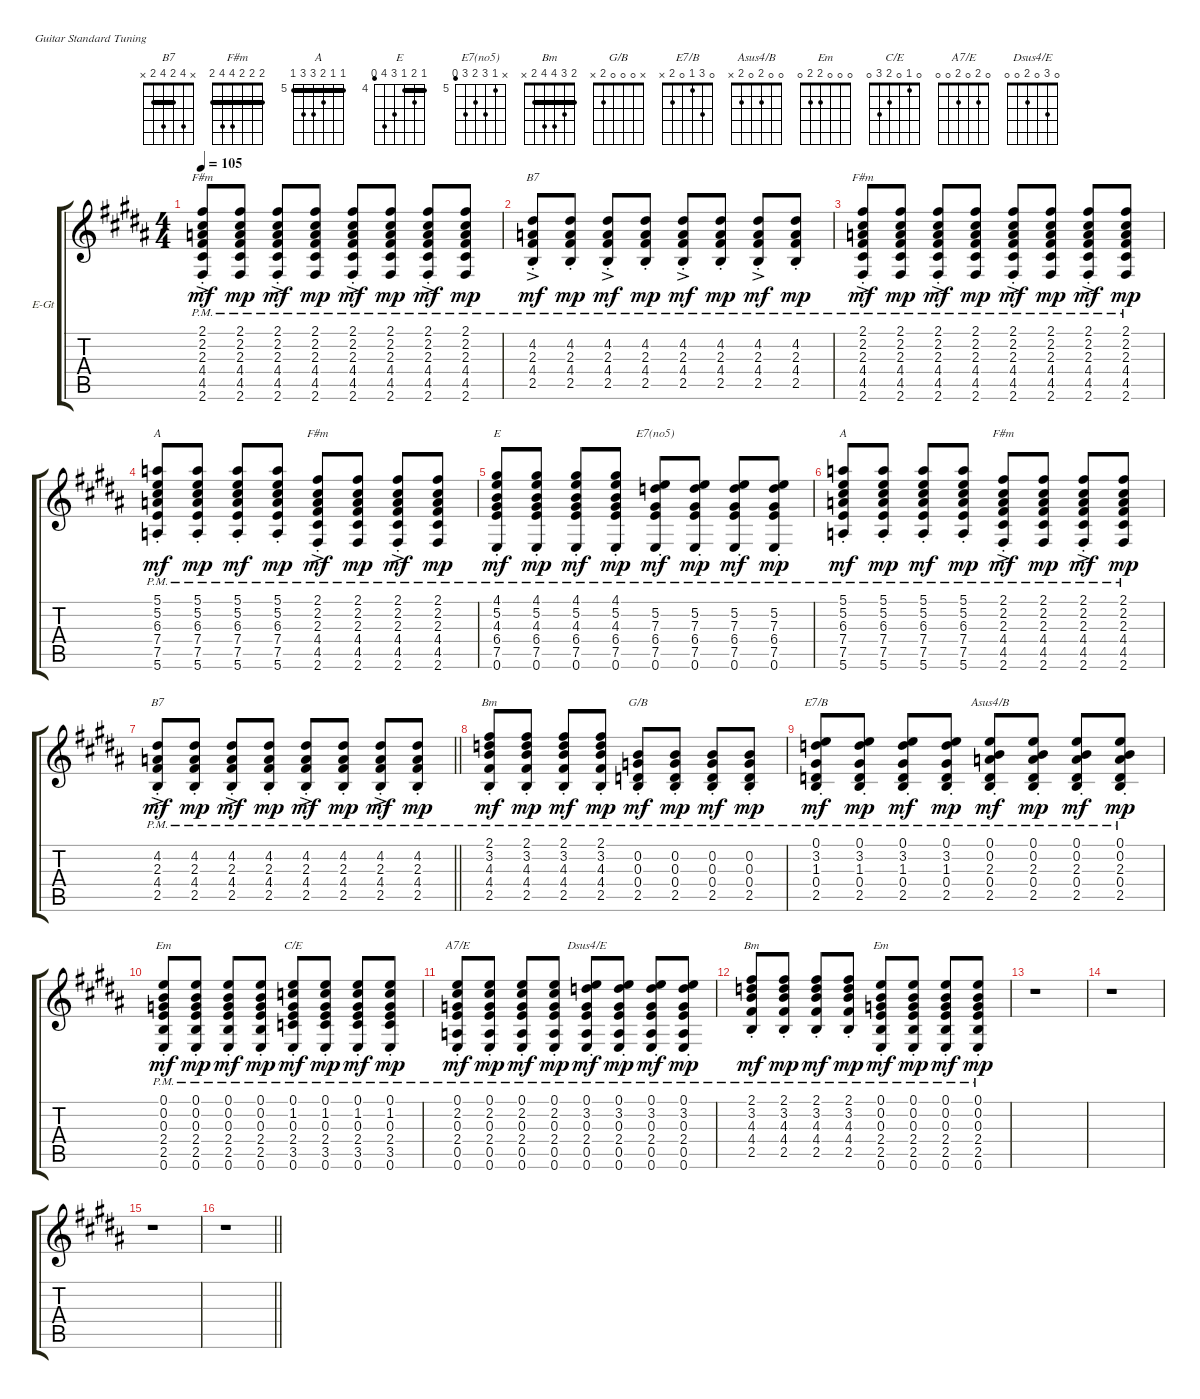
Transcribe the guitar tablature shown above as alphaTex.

\defaultSystemsLayout 4
\bracketExtendMode groupsimilarinstruments
\firstSystemTrackNameOrientation horizontal
\otherSystemsTrackNameOrientation horizontal
\track ("John Lennon" "E-Gt") {instrument electricguitarclean}
\staff {score tabs}
\tuning (E4 B3 G3 D3 A2 E2)
\chord ("B7" x 4 2 4 2 x) {barre 2}
\chord ("F#m" 2 2 2 4 4 2) {barre (2 2 2)}
\chord ("A" 5 5 6 7 7 5) {firstfret 5 barre (5 5)}
\chord ("E" 4 5 4 6 7 3) {firstfret 4 barre 4}
\chord ("E7(no5)" x 5 7 6 7 4) {firstfret 5}
\chord ("Bm" 2 3 4 4 2 x) {barre 2}
\chord ("G/B" x 0 0 0 2 x)
\chord ("E7/B" 0 3 1 0 2 x)
\chord ("Asus4/B" 0 0 2 0 2 x)
\chord ("Em" 0 0 0 2 2 0)
\chord ("C/E" 0 1 0 2 3 0)
\chord ("A7/E" 0 2 0 2 0 0)
\chord ("Dsus4/E" 0 3 0 2 0 0)
\ts (4 4)
\tempo 105
\clef g2
\ks b
(2.6{ac pm st} 4.5{ac pm st} 4.4{ac pm st} 2.3{ac pm st} 2.2{ac pm st} 2.1{ac pm st}).8{ch "F#m" dy mf} (2.6{pm} 4.5{pm} 4.4{pm} 2.3{pm} 2.2{pm} 2.1{pm}).8{dy mp} (2.6{ac pm st} 4.5{ac pm st} 4.4{ac pm st} 2.3{ac pm st} 2.2{ac pm st} 2.1{ac pm st}).8{dy mf} (2.6{pm} 4.5{pm} 4.4{pm} 2.3{pm} 2.2{pm} 2.1{pm}).8{dy mp} (2.6{ac pm st} 4.5{ac pm st} 4.4{ac pm st} 2.3{ac pm st} 2.2{ac pm st} 2.1{ac pm st}).8{dy mf} (2.6{pm} 4.5{pm} 4.4{pm} 2.3{pm} 2.2{pm} 2.1{pm}).8{dy mp} (2.6{ac pm st} 4.5{ac pm st} 4.4{ac pm st} 2.3{ac pm st} 2.2{ac pm st} 2.1{ac pm st}).8{dy mf} (2.6{pm} 4.5{pm} 4.4{pm} 2.3{pm} 2.2{pm} 2.1{pm}).8{dy mp} |
(2.5{ac pm st} 4.4{ac pm st} 2.3{ac pm st} 4.2{ac pm st}).8{ch "B7" dy mf} (2.5{pm st} 4.4{pm st} 2.3{pm st} 4.2{pm st}).8{dy mp} (2.5{ac pm st} 4.4{ac pm st} 2.3{ac pm st} 4.2{ac pm st}).8{dy mf} (2.5{pm st} 4.4{pm st} 2.3{pm st} 4.2{pm st}).8{dy mp} (2.5{ac pm st} 4.4{ac pm st} 2.3{ac pm st} 4.2{ac pm st}).8{dy mf} (2.5{pm st} 4.4{pm st} 2.3{pm st} 4.2{pm st}).8{dy mp} (2.5{ac pm st} 4.4{ac pm st} 2.3{ac pm st} 4.2{ac pm st}).8{dy mf} (2.5{pm st} 4.4{pm st} 2.3{pm st} 4.2{pm st}).8{dy mp} |
(2.6{ac pm st} 4.5{ac pm st} 4.4{ac pm st} 2.3{ac pm st} 2.2{ac pm st} 2.1{ac pm st}).8{ch "F#m" dy mf} (2.6{pm} 4.5{pm} 4.4{pm} 2.3{pm} 2.2{pm} 2.1{pm}).8{dy mp} (2.6{ac pm st} 4.5{ac pm st} 4.4{ac pm st} 2.3{ac pm st} 2.2{ac pm st} 2.1{ac pm st}).8{dy mf} (2.6{pm} 4.5{pm} 4.4{pm} 2.3{pm} 2.2{pm} 2.1{pm}).8{dy mp} (2.6{ac pm st} 4.5{ac pm st} 4.4{ac pm st} 2.3{ac pm st} 2.2{ac pm st} 2.1{ac pm st}).8{dy mf} (2.6{pm} 4.5{pm} 4.4{pm} 2.3{pm} 2.2{pm} 2.1{pm}).8{dy mp} (2.6{ac pm st} 4.5{ac pm st} 4.4{ac pm st} 2.3{ac pm st} 2.2{ac pm st} 2.1{ac pm st}).8{dy mf} (2.6{pm} 4.5{pm} 4.4{pm} 2.3{pm} 2.2{pm} 2.1{pm}).8{dy mp} |
(5.6{pm st} 7.5{pm st} 7.4{pm st} 6.3{pm st} 5.2{pm st} 5.1{pm st}).8{ch "A" dy mf} (5.6{pm st} 7.5{pm st} 7.4{pm st} 6.3{pm st} 5.2{pm st} 5.1{pm st}).8{dy mp} (5.6{pm st} 7.5{pm st} 7.4{pm st} 6.3{pm st} 5.2{pm st} 5.1{pm st}).8{dy mf} (5.6{pm st} 7.5{pm st} 7.4{pm st} 6.3{pm st} 5.2{pm st} 5.1{pm st}).8{dy mp} (2.6{ac pm st} 4.5{ac pm st} 4.4{ac pm st} 2.3{ac pm st} 2.2{ac pm st} 2.1{ac pm st}).8{ch "F#m" dy mf} (2.6{pm} 4.5{pm} 4.4{pm} 2.3{pm} 2.2{pm} 2.1{pm}).8{dy mp} (2.6{ac pm st} 4.5{ac pm st} 4.4{ac pm st} 2.3{ac pm st} 2.2{ac pm st} 2.1{ac pm st}).8{dy mf} (2.6{pm} 4.5{pm} 4.4{pm} 2.3{pm} 2.2{pm} 2.1{pm}).8{dy mp} |
(0.6{pm st} 7.5{pm st} 6.4{pm st} 4.3{pm st} 5.2{pm st} 4.1{pm st}).8{ch "E" dy mf} (0.6{pm st} 7.5{pm st} 6.4{pm st} 4.3{pm st} 5.2{pm st} 4.1{pm st}).8{dy mp} (0.6{pm st} 7.5{pm st} 6.4{pm st} 4.3{pm st} 5.2{pm st} 4.1{pm st}).8{dy mf} (0.6{pm st} 7.5{pm st} 6.4{pm st} 4.3{pm st} 5.2{pm st} 4.1{pm st}).8{dy mp} (0.6{pm st} 7.5{pm st} 6.4{pm st} 7.3{pm st} 5.2{pm st}).8{ch "E7(no5)" dy mf} (0.6{pm st} 7.5{pm st} 6.4{pm st} 7.3{pm st} 5.2{pm st}).8{dy mp} (0.6{pm st} 7.5{pm st} 6.4{pm st} 7.3{pm st} 5.2{pm st}).8{dy mf} (0.6{pm st} 7.5{pm st} 6.4{pm st} 7.3{pm st} 5.2{pm st}).8{dy mp} |
(5.6{pm st} 7.5{pm st} 7.4{pm st} 6.3{pm st} 5.2{pm st} 5.1{pm st}).8{ch "A" dy mf} (5.6{pm st} 7.5{pm st} 7.4{pm st} 6.3{pm st} 5.2{pm st} 5.1{pm st}).8{dy mp} (5.6{pm st} 7.5{pm st} 7.4{pm st} 6.3{pm st} 5.2{pm st} 5.1{pm st}).8{dy mf} (5.6{pm st} 7.5{pm st} 7.4{pm st} 6.3{pm st} 5.2{pm st} 5.1{pm st}).8{dy mp} (2.6{ac pm st} 4.5{ac pm st} 4.4{ac pm st} 2.3{ac pm st} 2.2{ac pm st} 2.1{ac pm st}).8{ch "F#m" dy mf} (2.6{pm} 4.5{pm} 4.4{pm} 2.3{pm} 2.2{pm} 2.1{pm}).8{dy mp} (2.6{ac pm st} 4.5{ac pm st} 4.4{ac pm st} 2.3{ac pm st} 2.2{ac pm st} 2.1{ac pm st}).8{dy mf} (2.6{pm} 4.5{pm} 4.4{pm} 2.3{pm} 2.2{pm} 2.1{pm}).8{dy mp} |
\barLineRight lightlight
(2.5{ac pm st} 4.4{ac pm st} 2.3{ac pm st} 4.2{ac pm st}).8{ch "B7" dy mf} (2.5{pm st} 4.4{pm st} 2.3{pm st} 4.2{pm st}).8{dy mp} (2.5{ac pm st} 4.4{ac pm st} 2.3{ac pm st} 4.2{ac pm st}).8{dy mf} (2.5{pm st} 4.4{pm st} 2.3{pm st} 4.2{pm st}).8{dy mp} (2.5{ac pm st} 4.4{ac pm st} 2.3{ac pm st} 4.2{ac pm st}).8{dy mf} (2.5{pm st} 4.4{pm st} 2.3{pm st} 4.2{pm st}).8{dy mp} (2.5{ac pm st} 4.4{ac pm st} 2.3{ac pm st} 4.2{ac pm st}).8{dy mf} (2.5{pm st} 4.4{pm st} 2.3{pm st} 4.2{pm st}).8{dy mp} |
(2.5{pm st} 4.4{pm st} 4.3{pm st} 3.2{pm st} 2.1{pm st}).8{ch "Bm" dy mf} (2.5{pm st} 4.4{pm st} 4.3{pm st} 3.2{pm st} 2.1{pm st}).8{dy mp} (2.5{pm st} 4.4{pm st} 4.3{pm st} 3.2{pm st} 2.1{pm st}).8{dy mf} (2.5{pm st} 4.4{pm st} 4.3{pm st} 3.2{pm st} 2.1{pm st}).8{dy mp} (2.5{pm st} 0.4{pm st} 0.3{pm st} 0.2{pm st}).8{ch "G/B" dy mf} (2.5{pm st} 0.4{pm st} 0.3{pm st} 0.2{pm st}).8{dy mp} (2.5{pm st} 0.4{pm st} 0.3{pm st} 0.2{pm st}).8{dy mf} (2.5{pm st} 0.4{pm st} 0.3{pm st} 0.2{pm st}).8{dy mp} |
(2.5{pm st} 0.4{pm st} 1.3{pm st} 3.2{pm st} 0.1{pm st}).8{ch "E7/B" dy mf} (2.5{pm st} 0.4{pm st} 1.3{pm st} 3.2{pm st} 0.1{pm st}).8{dy mp} (2.5{pm st} 0.4{pm st} 1.3{pm st} 3.2{pm st} 0.1{pm st}).8{dy mf} (2.5{pm st} 0.4{pm st} 1.3{pm st} 3.2{pm st} 0.1{pm st}).8{dy mp} (2.5{pm st} 0.4{pm st} 2.3{pm st} 0.2{pm st} 0.1{pm st}).8{ch "Asus4/B" dy mf} (2.5{pm st} 0.4{pm st} 2.3{pm st} 0.2{pm st} 0.1{pm st}).8{dy mp} (2.5{pm st} 0.4{pm st} 2.3{pm st} 0.2{pm st} 0.1{pm st}).8{dy mf} (2.5{pm st} 0.4{pm st} 2.3{pm st} 0.2{pm st} 0.1{pm st}).8{dy mp} |
(0.6{pm st} 2.5{pm st} 2.4{pm st} 0.3{pm st} 0.2{pm st} 0.1{pm st}).8{ch "Em" dy mf} (0.6{pm st} 2.5{pm st} 2.4{pm st} 0.3{pm st} 0.2{pm st} 0.1{pm st}).8{dy mp} (0.6{pm st} 2.5{pm st} 2.4{pm st} 0.3{pm st} 0.2{pm st} 0.1{pm st}).8{dy mf} (0.6{pm st} 2.5{pm st} 2.4{pm st} 0.3{pm st} 0.2{pm st} 0.1{pm st}).8{dy mp} (0.6{pm st} 3.5{pm st} 2.4{pm st} 0.3{pm st} 1.2{pm st} 0.1{pm st}).8{ch "C/E" dy mf} (0.6{pm st} 3.5{pm st} 2.4{pm st} 0.3{pm st} 1.2{pm st} 0.1{pm st}).8{dy mp} (0.6{pm st} 3.5{pm st} 2.4{pm st} 0.3{pm st} 1.2{pm st} 0.1{pm st}).8{dy mf} (0.6{pm st} 3.5{pm st} 2.4{pm st} 0.3{pm st} 1.2{pm st} 0.1{pm st}).8{dy mp} |
(0.6{pm st} 0.5{pm st} 2.4{pm st} 0.3{pm st} 2.2{pm st} 0.1{pm st}).8{ch "A7/E" dy mf} (0.6{pm st} 0.5{pm st} 2.4{pm st} 0.3{pm st} 2.2{pm st} 0.1{pm st}).8{dy mp} (0.6{pm st} 0.5{pm st} 2.4{pm st} 0.3{pm st} 2.2{pm st} 0.1{pm st}).8{dy mf} (0.6{pm st} 0.5{pm st} 2.4{pm st} 0.3{pm st} 2.2{pm st} 0.1{pm st}).8{dy mp} (0.6{pm st} 0.5{pm st} 2.4{pm st} 0.3{pm st} 3.2{pm st} 0.1{pm st}).8{ch "Dsus4/E" dy mf} (0.6{pm st} 0.5{pm st} 2.4{pm st} 0.3{pm st} 3.2{pm st} 0.1{pm st}).8{dy mp} (0.6{pm st} 0.5{pm st} 2.4{pm st} 0.3{pm st} 3.2{pm st} 0.1{pm st}).8{dy mf} (0.6{pm st} 0.5{pm st} 2.4{pm st} 0.3{pm st} 3.2{pm st} 0.1{pm st}).8{dy mp} |
(2.5{pm st} 4.4{pm st} 4.3{pm st} 3.2{pm st} 2.1{pm st}).8{ch "Bm" dy mf} (2.5{pm st} 4.4{pm st} 4.3{pm st} 3.2{pm st} 2.1{pm st}).8{dy mp} (2.5{pm st} 4.4{pm st} 4.3{pm st} 3.2{pm st} 2.1{pm st}).8{dy mf} (2.5{pm st} 4.4{pm st} 4.3{pm st} 3.2{pm st} 2.1{pm st}).8{dy mp} (0.6{pm st} 2.5{pm st} 2.4{pm st} 0.3{pm st} 0.2{pm st} 0.1{pm st}).8{ch "Em" dy mf} (0.6{pm st} 2.5{pm st} 2.4{pm st} 0.3{pm st} 0.2{pm st} 0.1{pm st}).8{dy mp} (0.6{pm st} 2.5{pm st} 2.4{pm st} 0.3{pm st} 0.2{pm st} 0.1{pm st}).8{dy mf} (0.6{pm st} 2.5{pm st} 2.4{pm st} 0.3{pm st} 0.2{pm st} 0.1{pm st}).8{dy mp} |
r.1 |
r.1 |
r.1 |
\barLineRight lightlight
r.1
